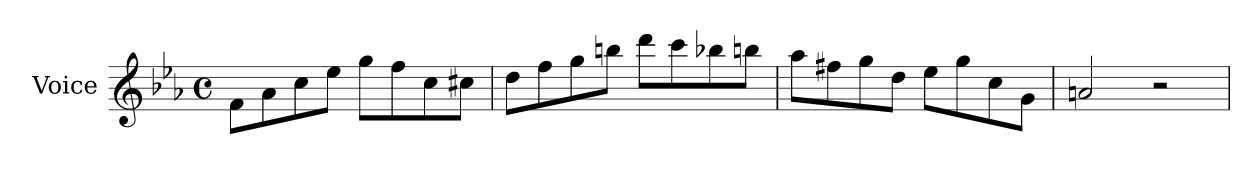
**kern
*part1
*staff1
*I"Voice
*I'Voice
*clefG2
*k[b-e-a-]
*M4/4
*met(c)
=1
8f\L
8a-\
8cc\
8ee-\J
8gg\L
8ff\
8cc\
8cc#X\J
=2
8dd\L
8ff\
8gg\
8bbn\J
8ddd\L
8ccc\
8bb-X\
8bbn\J
=3
8aa-\L
8ff#X\
8gg\
8dd\J
8ee-\L
8gg\
8cc\
8g\J
=4
2an/
2rcc
=
*-
